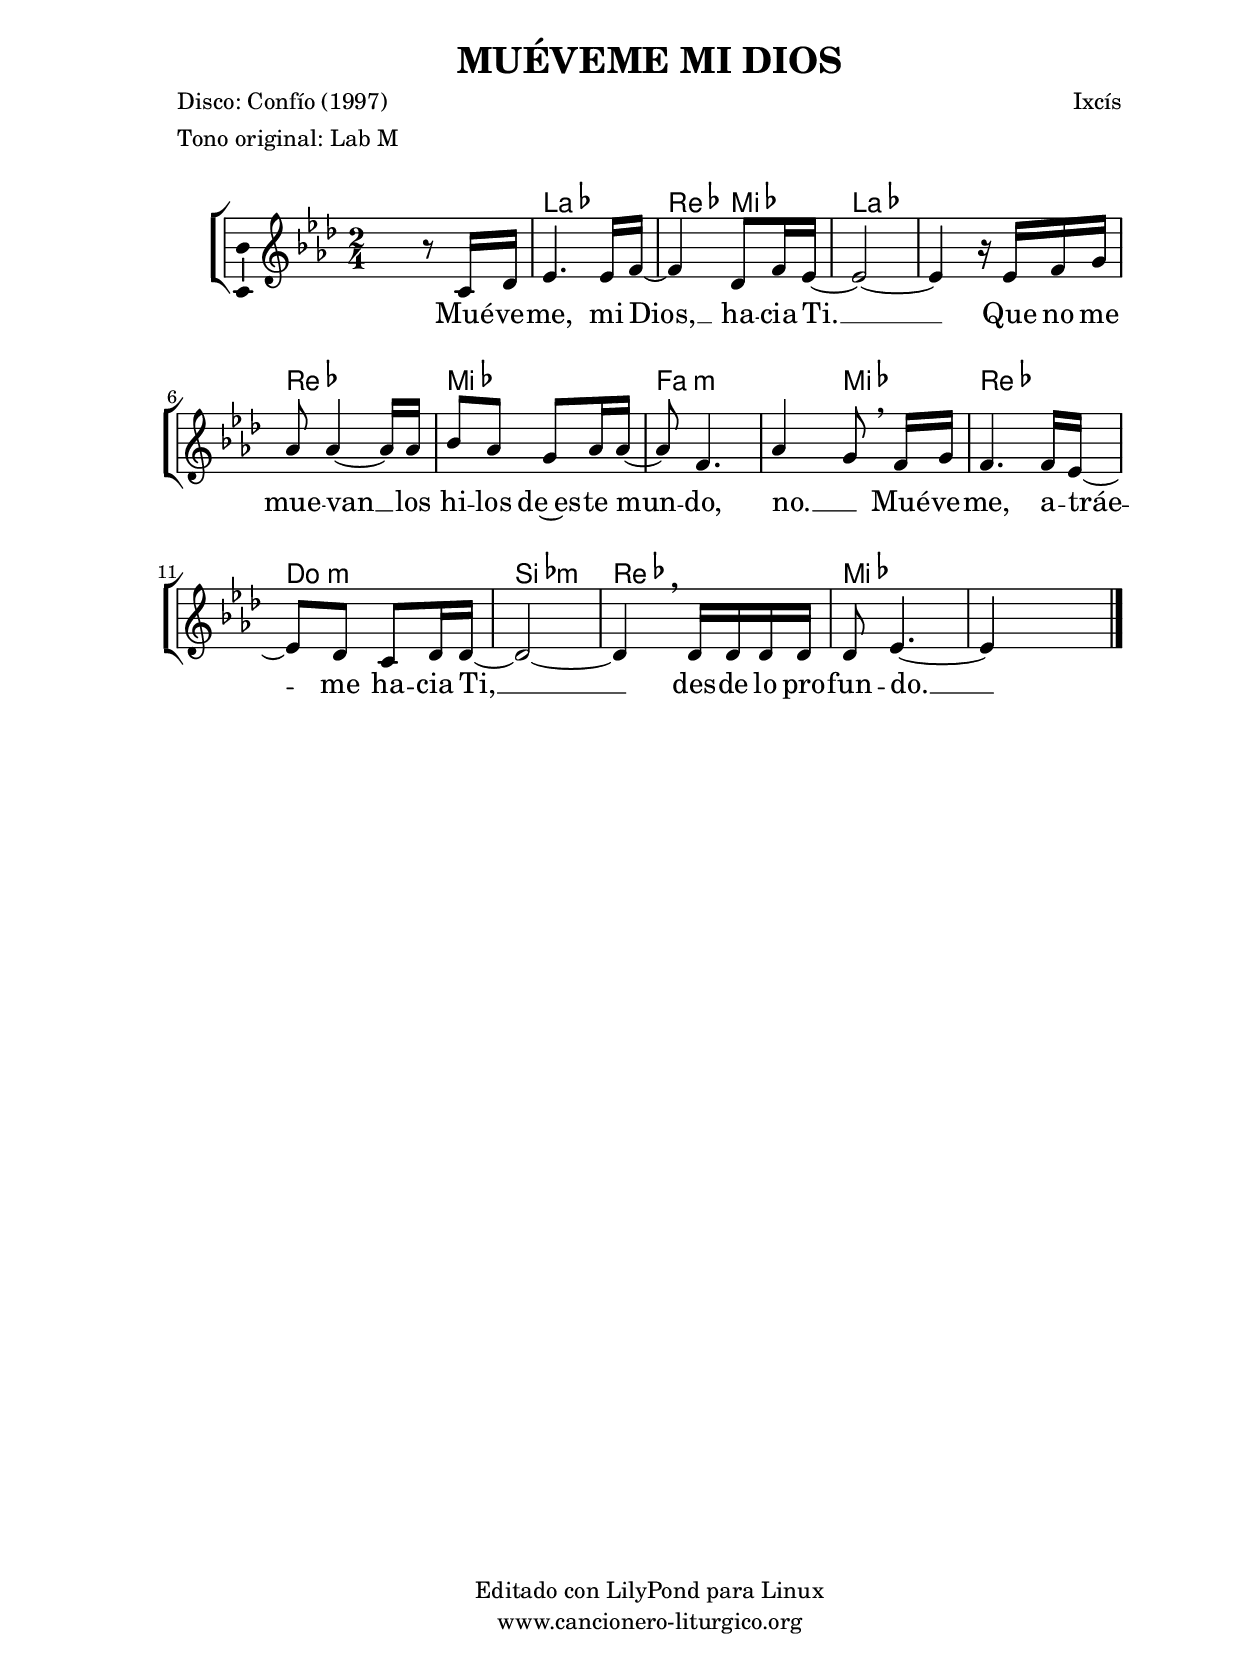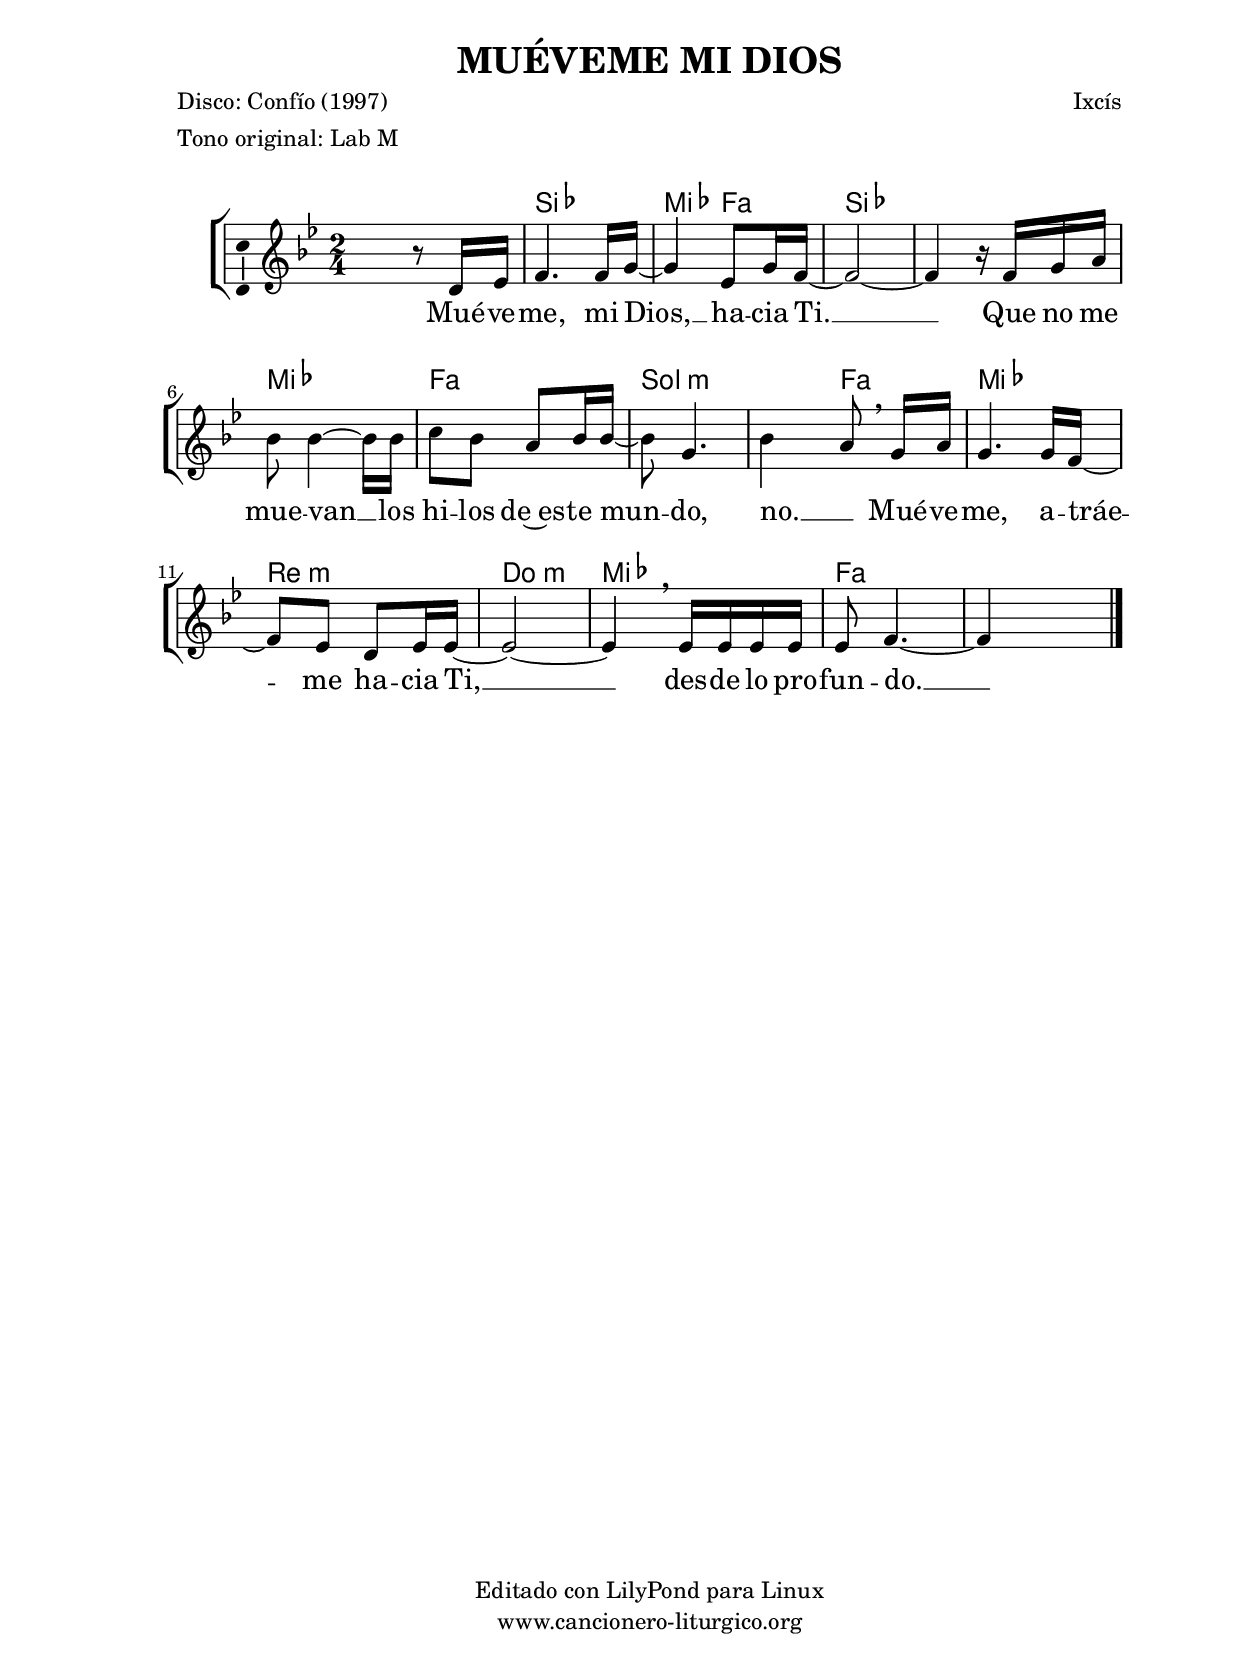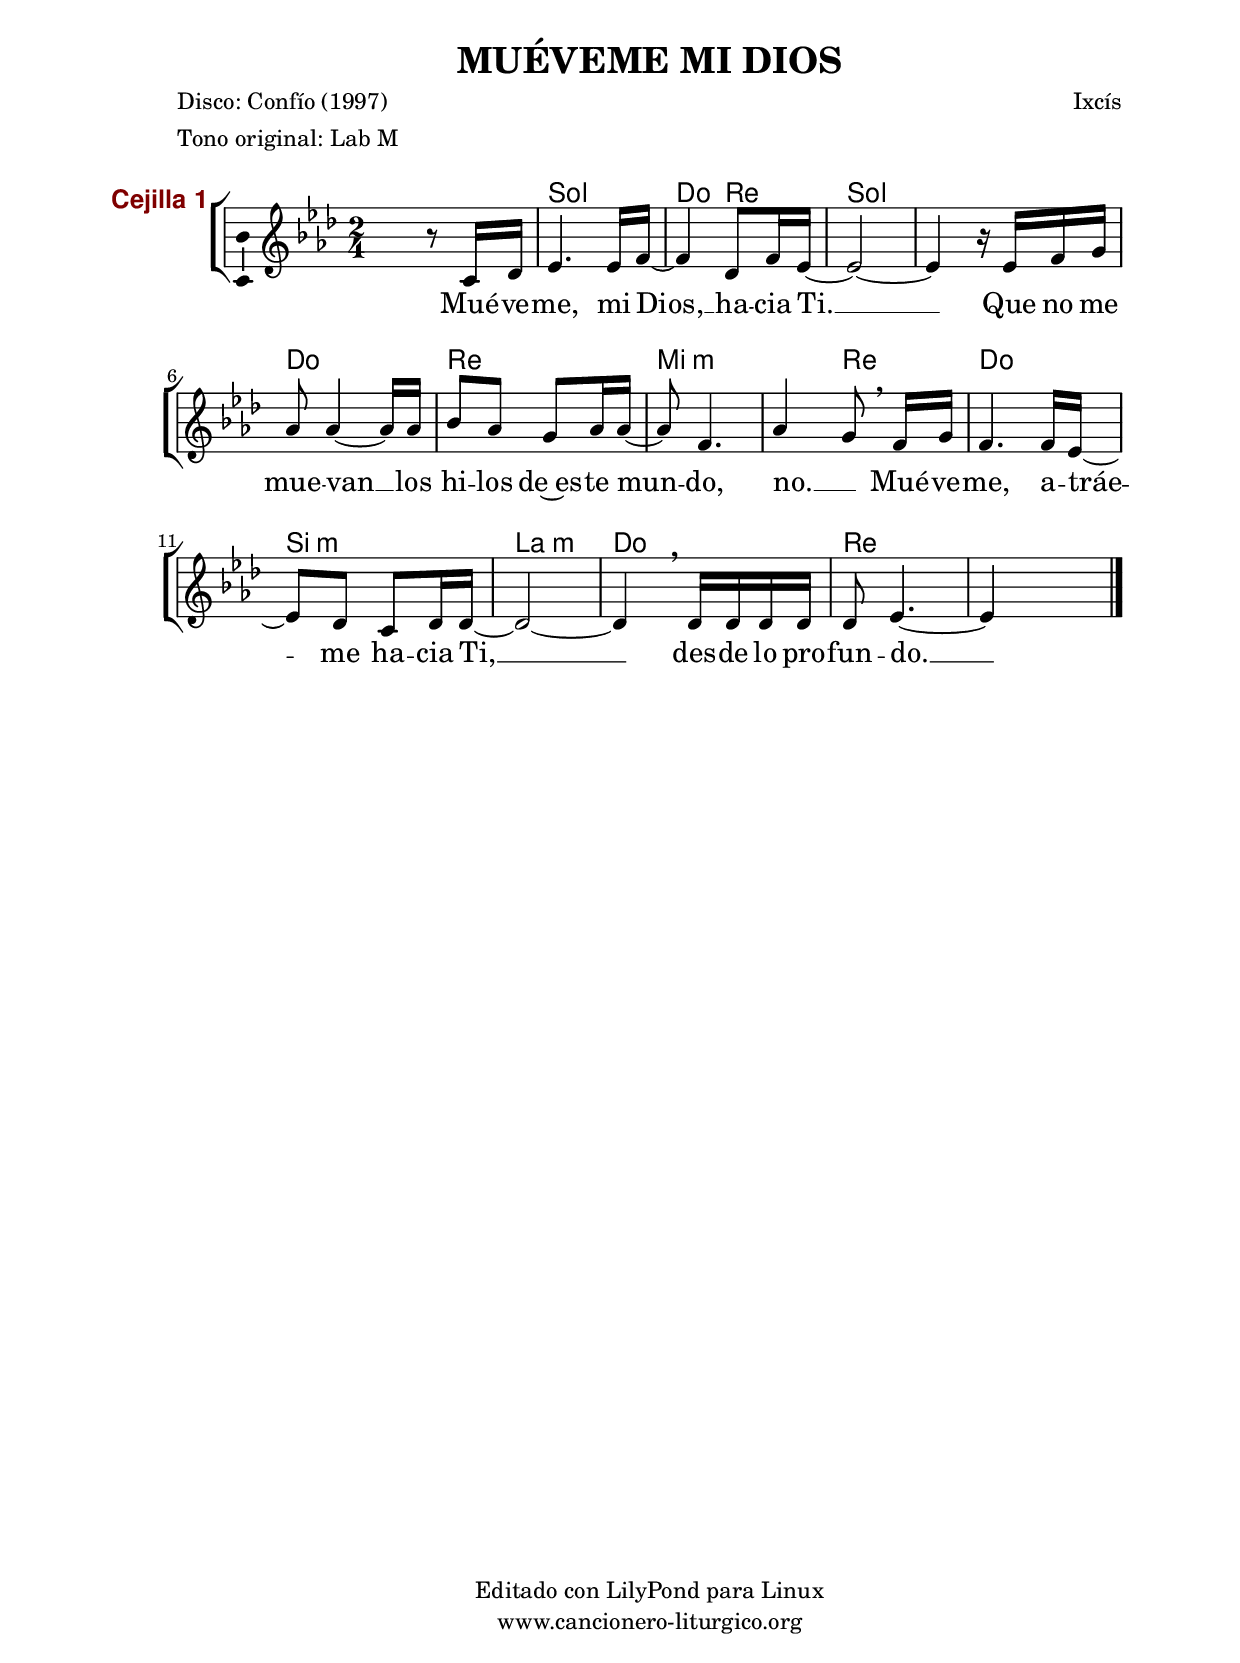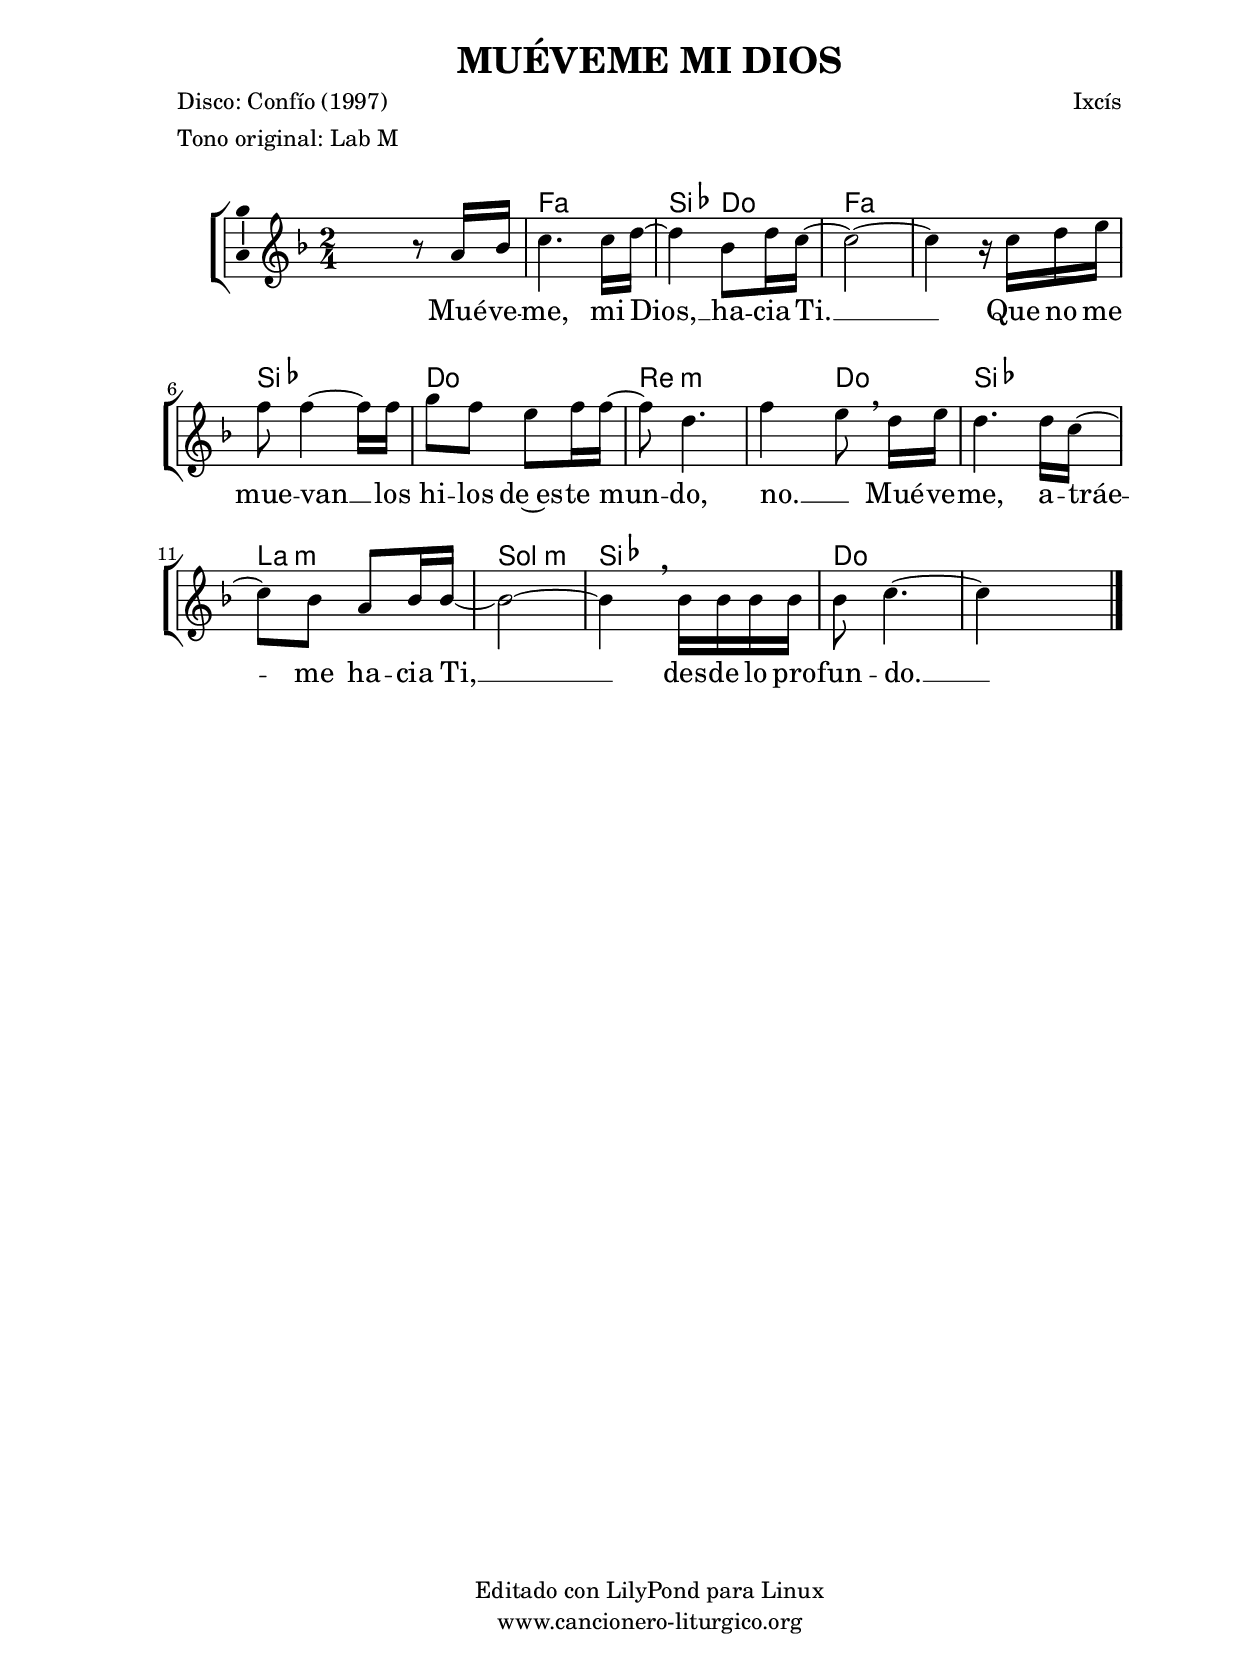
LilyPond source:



%versión de lilypond para la que se ha escrito esta partitura:
\version "2.16.0"

	%Tamaño papel
	#(set-default-paper-size "a4")
	%Tamaño partitura
	#(set-global-staff-size 20)
	%No responde al pulsar sobre una nota
	#(ly:set-option 'point-and-click #f)

%parámetros del encabezamiento:
\header {
	title = "MUÉVEME MI DIOS"
	subtitle = ""
	composer = "Ixcís"
	poet = "Disco: Confío (1997)"
	meter = "Tono original: Lab M"
	arranger = ""
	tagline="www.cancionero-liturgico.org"
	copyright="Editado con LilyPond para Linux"
	tiempo = ""
	usos = "Gracias"
	letra = ""
	}

%parámetros asociados al papel:
\paper  {
	oddHeaderMarkup = \markup {\fill-line { \on-the-fly #not-first-page \fromproperty #'header:title \on-the-fly #not-first-page \fromproperty #'header:composer }}
	evenHeaderMarkup = \markup {\fill-line { \fromproperty #'header:composer \fromproperty #'header:title }}
	#(set-paper-size "a4")
	print-page-number = ##f
	first-page-number = 1
	print-first-page-number = ##f
%	head-separation = 3.0 \cm
	top-margin = 2.0 \cm
	bottom-margin = 0.5\cm
%%%	bottom-margin = -1.0\cm
	left-margin = 3.0 \cm
	line-width = 16.0 \cm 
	indent = 8\mm
	interscoreline = 2.\mm
	between-system-space = 15\mm
%	para que las partituras no llenen la hoja:
	ragged-bottom = ##t
%	idem para la última hoja:
	ragged-last-bottom = ##f
%	para que las partituras llenen el ancho del papel:
	ragged-last = ##f
	after-title-space = 2.5 \cm
%page-count=2
%system-count=14

	%Flexible Vertical Spacing
%	markup-markup-spacing =
%	#'((basic-distance . 15) (minimum-distance . 15) (padding . 3))
	markup-system-spacing =
	#'((basic-distance . 15) (minimum-distance . 15) (padding . 3))
	system-system-spacing =
	#'((basic-distance . 15) (minimum-distance . 15) (padding . 3))
	score-system-spacing =
	#'((basic-distance . 15) (minimum-distance . 15) (padding . 5))
%	top-system-spacing = % header
%	#'((basic-distance . 8) (minimum-distance . 0) (padding . 0))
%	top-markup-spacing =
%	#'((basic-distance . 20) (minimum-distance . 20) (padding . 0))
	last-bottom-spacing = % footer
	#'((basic-distance . 5) (minimum-distance . 5) (padding . 0))
%	score-markup-spacing =
%	#'((basic-distance . 16) (minimum-distance . 13) (padding . 0))

	}


%parámetros que afectan a toda la partitura:
global =  {
	%clave de sol (G):
	\clef G
	%armadura:
%	\transpose aes g
	\key aes \major
	\tempo 4=80
	\set Score.tempoHideNote = ##t
	}


acordes = {
	\italianChords
	\chordmode {
%	\transpose aes g
{

s2
aes2 des4 ees aes2 aes des ees f:m f4:m ees des2 c:m bes:m des ees
s2

	}
	}
}



melodia = 
%	\transpose aes g
{
\time 2/4

\relative c'{

s4 r8 c16 des
ees4. ees16 f~
f4 des8 f16 ees~
ees2~
ees4 r16 ees16 f g
aes8 aes4~aes16 aes
bes8 aes g aes16 aes~
aes8 f4.
aes4 g8 \noBeam \breathe f16 g
f4. f16 ees~
ees8 des c des16 des~
des2~
des4 \breathe des16 des des des
des8 ees4.~
ees4 s4

\bar "|."

}
}


texto = \lyricmode {
Mué -- ve -- me, mi Dios, __ ha -- cia Ti. __
Que no me mue -- van __
los hi -- los de~es -- te mun -- do, no. __ _
Mué -- ve -- me, a -- tráe -- me ha -- cia Ti, __
des -- de lo pro -- fun -- do. __
}


acordesStaff = \context ChordNames = acordesStaff <<
	\set chordChanges = ##t
	\acordes
	>>


%%%%%%%%%%%%%%%%%%%%%%%%%%%%%%%%%%% CEJILLA %%%%%%%%%%%%%%%%%%%%%%%%%%%%%%%%%%%
acordescejilla = {
%%%	\override ChordNames.ChordName #'font-size = #-1
%%%	\override ChordNames.ChordName #'font-series = #'bold
	\transpose aes g {
		\acordes
		}
	}

acordescejillaStaff = \context ChordNames = acordescejillaStaff <<
	\set Staff.instrumentName = \markup \with-color #darkred \larger \bold \sans "Cejilla 1"
	\set chordChanges = ##t
	\acordescejilla
	>>
%%%%%%%%%%%%%%%%%%%%%%%%%%%%%%%%%%% CEJILLA %%%%%%%%%%%%%%%%%%%%%%%%%%%%%%%%%%%


vozStaff = \context Voice = vozStaff
\with {\consists "Ambitus_engraver"}
<<
%	\set Staff.instrumentName = ""
%	\set Staff.shortInstrumentName = ""
%	\set Staff.midiInstrument = #"clarinet"
%	\set Staff.midiInstrument = #"cello"
	\set Staff.midiInstrument = #"flute"
%	\set Staff.midiInstrument = #"electric guitar (jazz)"
%	\set Staff.midiInstrument = #"english horn"
%	\set Staff.midiInstrument = #"violin"
%	\set Staff.midiInstrument = #"glockenspiel"
	\set Staff.midiMinimumVolume = #0.7
	\set Staff.midiMaximumVolume = #0.9
	\global
	\melodia
	>>


textoStaff = \context Lyrics = textoStaff <<
	\lyricsto vozStaff \texto
	>>


\book {
	\score {
		\context ChoirStaff {
			\override StaffGroup.SystemStartBracket #'collapse-height = #1
			\override Score.SystemStartBar #'collapse-height = #1
			<<
			\acordesStaff
			\vozStaff
			\textoStaff
			>>
			}
		\layout {
	    		\context {
				\Lyrics
				\override LyricText #'font-size = #2
				}
	   		 \context {
				\Score
				\override StaffSymbol #'staff-space = #(magstep +3)
				}
			}
		}
	\score {
		\unfoldRepeats
		\context ChoirStaff {
			<<
			\acordesStaff
			\vozStaff
			>>
			}
		\midi {
	  		\context {
	  			\Score
				tempoWholesPerMinute = #(ly:make-moment 70 4)
				}
			}
		}
	}


%Partitura para guitarra
#(define output-suffix "G")
\book {
	\score {
		\context ChoirStaff {
			\override StaffGroup.SystemStartBracket #'collapse-height = #1
			\override Score.SystemStartBar #'collapse-height = #1
			<<
			\acordescejillaStaff
			\vozStaff
			\textoStaff
			>>
			}
		\layout {
%%%%%%%%%%%%%%%%%%%%%%%%%%%%%%%%%%% CEJILLA %%%%%%%%%%%%%%%%%%%%%%%%%%%%%%%%%%%
			\context {
				\ChordNames \consists Instrument_name_engraver
				}
%%%%%%%%%%%%%%%%%%%%%%%%%%%%%%%%%%% CEJILLA %%%%%%%%%%%%%%%%%%%%%%%%%%%%%%%%%%%
	    		\context {
				\Lyrics
				\override LyricText #'font-size = #2
				}
	   		 \context {
				\Score
				\override StaffSymbol #'staff-space = #(magstep +3)
				}
			}
		}
	}


#(define output-suffix "C")
\book {
	\score {
		\context ChoirStaff {
			\override StaffGroup.SystemStartBracket #'collapse-height = #1
			\override Score.SystemStartBar #'collapse-height = #1
\transpose c d
			<<
			\acordesStaff
			\vozStaff
			\textoStaff
			>>
			}
		\layout {
	    		\context {
				\Lyrics
				\override LyricText #'font-size = #2
				}
	   		 \context {
				\Score
				\override StaffSymbol #'staff-space = #(magstep +3)
				}
			}
		}
	}


#(define output-suffix "S")
\book {
	\score {
		\context ChoirStaff {
			\override StaffGroup.SystemStartBracket #'collapse-height = #1
			\override Score.SystemStartBar #'collapse-height = #1
\transpose c a
			<<
			\acordesStaff
			\vozStaff
			\textoStaff
			>>
			}
		\layout {
	    		\context {
				\Lyrics
				\override LyricText #'font-size = #2
				}
	   		 \context {
				\Score
				\override StaffSymbol #'staff-space = #(magstep +3)
				}
			}
		}
	}


